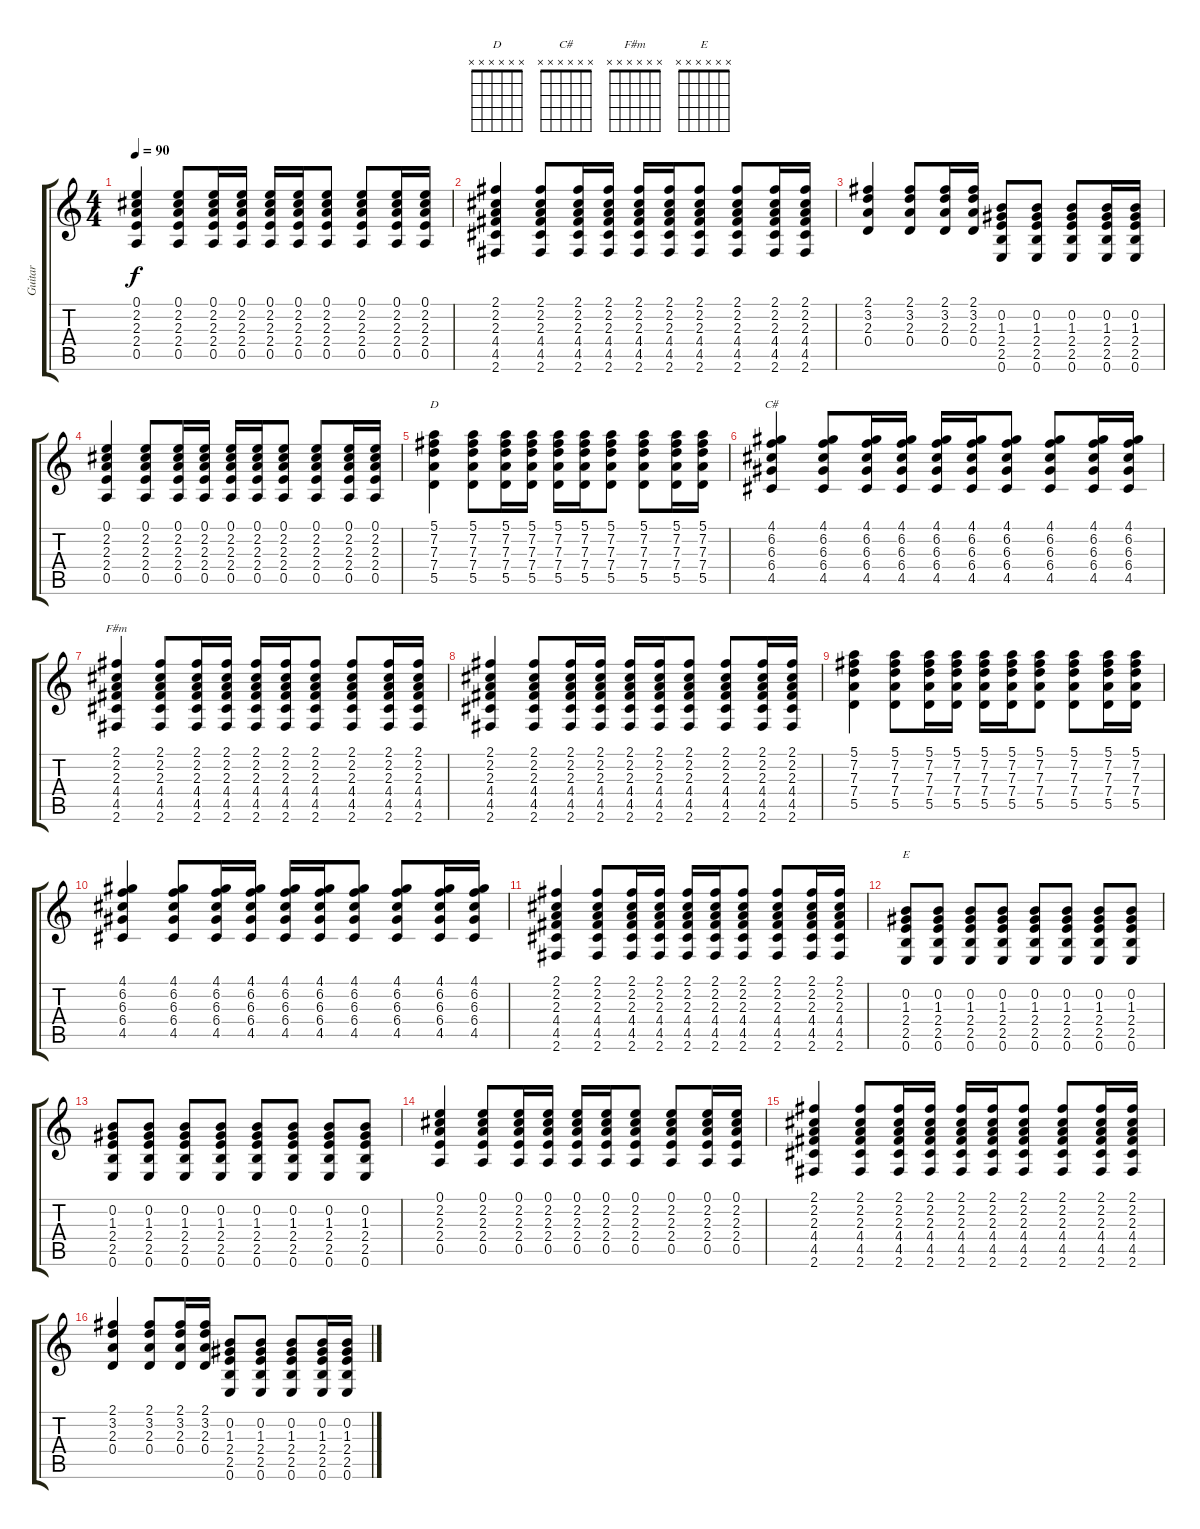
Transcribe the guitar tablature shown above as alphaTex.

\track ("Guitar" "Guitar") {instrument acousticguitarsteel}
\staff {score tabs}
\tuning (E4 B3 G3 D3 A2 E2) {hide}
\chord ("D" x x x x x x) {firstfret 0}
\chord ("C#" x x x x x x) {firstfret 0}
\chord ("F#m" x x x x x x) {firstfret 0}
\chord ("E" x x x x x x) {firstfret 0}
\ts (4 4)
\tempo 90
\clef g2
\ks c
(0.1 2.2 2.3 2.4 0.5).4{dy f} (0.1 2.2 2.3 2.4 0.5).8 (0.1 2.2 2.3 2.4 0.5).16 (0.1 2.2 2.3 2.4 0.5).16 (0.1 2.2 2.3 2.4 0.5).16 (0.1 2.2 2.3 2.4 0.5).16 (0.1 2.2 2.3 2.4 0.5).8 (0.1 2.2 2.3 2.4 0.5).8 (0.1 2.2 2.3 2.4 0.5).16 (0.1 2.2 2.3 2.4 0.5).16 |
(2.1 2.2 2.3 4.4 4.5 2.6).4 (2.1 2.2 2.3 4.4 4.5 2.6).8 (2.1 2.2 2.3 4.4 4.5 2.6).16 (2.1 2.2 2.3 4.4 4.5 2.6).16 (2.1 2.2 2.3 4.4 4.5 2.6).16 (2.1 2.2 2.3 4.4 4.5 2.6).16 (2.1 2.2 2.3 4.4 4.5 2.6).8 (2.1 2.2 2.3 4.4 4.5 2.6).8 (2.1 2.2 2.3 4.4 4.5 2.6).16 (2.1 2.2 2.3 4.4 4.5 2.6).16 |
(2.1 3.2 2.3 0.4).4 (2.1 3.2 2.3 0.4).8 (2.1 3.2 2.3 0.4).16 (2.1 3.2 2.3 0.4).16 (0.2 1.3 2.4 2.5 0.6).8 (0.2 1.3 2.4 2.5 0.6).8 (0.2 1.3 2.4 2.5 0.6).8 (0.2 1.3 2.4 2.5 0.6).16 (0.2 1.3 2.4 2.5 0.6).16 |
(0.1 2.2 2.3 2.4 0.5).4 (0.1 2.2 2.3 2.4 0.5).8 (0.1 2.2 2.3 2.4 0.5).16 (0.1 2.2 2.3 2.4 0.5).16 (0.1 2.2 2.3 2.4 0.5).16 (0.1 2.2 2.3 2.4 0.5).16 (0.1 2.2 2.3 2.4 0.5).8 (0.1 2.2 2.3 2.4 0.5).8 (0.1 2.2 2.3 2.4 0.5).16 (0.1 2.2 2.3 2.4 0.5).16 |
(5.1 7.2 7.3 7.4 5.5).4{ch "D"} (5.1 7.2 7.3 7.4 5.5).8 (5.1 7.2 7.3 7.4 5.5).16 (5.1 7.2 7.3 7.4 5.5).16 (5.1 7.2 7.3 7.4 5.5).16 (5.1 7.2 7.3 7.4 5.5).16 (5.1 7.2 7.3 7.4 5.5).8 (5.1 7.2 7.3 7.4 5.5).8 (5.1 7.2 7.3 7.4 5.5).16 (5.1 7.2 7.3 7.4 5.5).16 |
(4.1 6.2 6.3 6.4 4.5).4{ch "C#"} (4.1 6.2 6.3 6.4 4.5).8 (4.1 6.2 6.3 6.4 4.5).16 (4.1 6.2 6.3 6.4 4.5).16 (4.1 6.2 6.3 6.4 4.5).16 (4.1 6.2 6.3 6.4 4.5).16 (4.1 6.2 6.3 6.4 4.5).8 (4.1 6.2 6.3 6.4 4.5).8 (4.1 6.2 6.3 6.4 4.5).16 (4.1 6.2 6.3 6.4 4.5).16 |
(2.1 2.2 2.3 4.4 4.5 2.6).4{ch "F#m"} (2.1 2.2 2.3 4.4 4.5 2.6).8 (2.1 2.2 2.3 4.4 4.5 2.6).16 (2.1 2.2 2.3 4.4 4.5 2.6).16 (2.1 2.2 2.3 4.4 4.5 2.6).16 (2.1 2.2 2.3 4.4 4.5 2.6).16 (2.1 2.2 2.3 4.4 4.5 2.6).8 (2.1 2.2 2.3 4.4 4.5 2.6).8 (2.1 2.2 2.3 4.4 4.5 2.6).16 (2.1 2.2 2.3 4.4 4.5 2.6).16 |
(2.1 2.2 2.3 4.4 4.5 2.6).4 (2.1 2.2 2.3 4.4 4.5 2.6).8 (2.1 2.2 2.3 4.4 4.5 2.6).16 (2.1 2.2 2.3 4.4 4.5 2.6).16 (2.1 2.2 2.3 4.4 4.5 2.6).16 (2.1 2.2 2.3 4.4 4.5 2.6).16 (2.1 2.2 2.3 4.4 4.5 2.6).8 (2.1 2.2 2.3 4.4 4.5 2.6).8 (2.1 2.2 2.3 4.4 4.5 2.6).16 (2.1 2.2 2.3 4.4 4.5 2.6).16 |
(5.1 7.2 7.3 7.4 5.5).4 (5.1 7.2 7.3 7.4 5.5).8 (5.1 7.2 7.3 7.4 5.5).16 (5.1 7.2 7.3 7.4 5.5).16 (5.1 7.2 7.3 7.4 5.5).16 (5.1 7.2 7.3 7.4 5.5).16 (5.1 7.2 7.3 7.4 5.5).8 (5.1 7.2 7.3 7.4 5.5).8 (5.1 7.2 7.3 7.4 5.5).16 (5.1 7.2 7.3 7.4 5.5).16 |
(4.1 6.2 6.3 6.4 4.5).4 (4.1 6.2 6.3 6.4 4.5).8 (4.1 6.2 6.3 6.4 4.5).16 (4.1 6.2 6.3 6.4 4.5).16 (4.1 6.2 6.3 6.4 4.5).16 (4.1 6.2 6.3 6.4 4.5).16 (4.1 6.2 6.3 6.4 4.5).8 (4.1 6.2 6.3 6.4 4.5).8 (4.1 6.2 6.3 6.4 4.5).16 (4.1 6.2 6.3 6.4 4.5).16 |
(2.1 2.2 2.3 4.4 4.5 2.6).4 (2.1 2.2 2.3 4.4 4.5 2.6).8 (2.1 2.2 2.3 4.4 4.5 2.6).16 (2.1 2.2 2.3 4.4 4.5 2.6).16 (2.1 2.2 2.3 4.4 4.5 2.6).16 (2.1 2.2 2.3 4.4 4.5 2.6).16 (2.1 2.2 2.3 4.4 4.5 2.6).8 (2.1 2.2 2.3 4.4 4.5 2.6).8 (2.1 2.2 2.3 4.4 4.5 2.6).16 (2.1 2.2 2.3 4.4 4.5 2.6).16 |
(0.2 1.3 2.4 2.5 0.6).8{ch "E"} (0.2 1.3 2.4 2.5 0.6).8 (0.2 1.3 2.4 2.5 0.6).8 (0.2 1.3 2.4 2.5 0.6).8 (0.2 1.3 2.4 2.5 0.6).8 (0.2 1.3 2.4 2.5 0.6).8 (0.2 1.3 2.4 2.5 0.6).8 (0.2 1.3 2.4 2.5 0.6).8 |
(0.2 1.3 2.4 2.5 0.6).8 (0.2 1.3 2.4 2.5 0.6).8 (0.2 1.3 2.4 2.5 0.6).8 (0.2 1.3 2.4 2.5 0.6).8 (0.2 1.3 2.4 2.5 0.6).8 (0.2 1.3 2.4 2.5 0.6).8 (0.2 1.3 2.4 2.5 0.6).8 (0.2 1.3 2.4 2.5 0.6).8 |
(0.1 2.2 2.3 2.4 0.5).4 (0.1 2.2 2.3 2.4 0.5).8 (0.1 2.2 2.3 2.4 0.5).16 (0.1 2.2 2.3 2.4 0.5).16 (0.1 2.2 2.3 2.4 0.5).16 (0.1 2.2 2.3 2.4 0.5).16 (0.1 2.2 2.3 2.4 0.5).8 (0.1 2.2 2.3 2.4 0.5).8 (0.1 2.2 2.3 2.4 0.5).16 (0.1 2.2 2.3 2.4 0.5).16 |
(2.1 2.2 2.3 4.4 4.5 2.6).4 (2.1 2.2 2.3 4.4 4.5 2.6).8 (2.1 2.2 2.3 4.4 4.5 2.6).16 (2.1 2.2 2.3 4.4 4.5 2.6).16 (2.1 2.2 2.3 4.4 4.5 2.6).16 (2.1 2.2 2.3 4.4 4.5 2.6).16 (2.1 2.2 2.3 4.4 4.5 2.6).8 (2.1 2.2 2.3 4.4 4.5 2.6).8 (2.1 2.2 2.3 4.4 4.5 2.6).16 (2.1 2.2 2.3 4.4 4.5 2.6).16 |
(2.1 3.2 2.3 0.4).4 (2.1 3.2 2.3 0.4).8 (2.1 3.2 2.3 0.4).16 (2.1 3.2 2.3 0.4).16 (0.2 1.3 2.4 2.5 0.6).8 (0.2 1.3 2.4 2.5 0.6).8 (0.2 1.3 2.4 2.5 0.6).8 (0.2 1.3 2.4 2.5 0.6).16 (0.2 1.3 2.4 2.5 0.6).16
